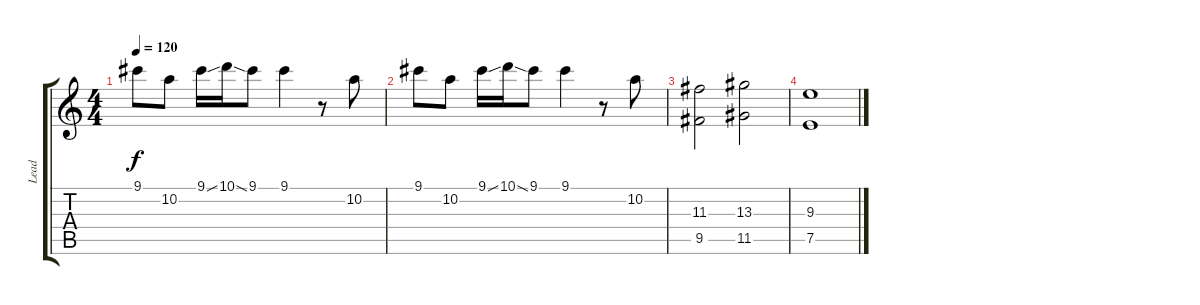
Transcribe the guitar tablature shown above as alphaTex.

\track ("Lead" "Lead") {instrument distortionguitar}
\staff {score tabs}
\tuning (E4 B3 G3 D3 A2 E2) {hide}
\ts (4 4)
\tempo 120
\clef g2
\ks c
9.1.8{dy f} 10.2.8 9.1{ss}.16 10.1{ss}.16 9.1.8 9.1.4 r.8 10.2.8 |
9.1.8 10.2.8 9.1{ss}.16 10.1{ss}.16 9.1.8 9.1.4 r.8 10.2.8 |
(11.3 9.5).2 (13.3 11.5).2 |
(9.3 7.5).1
